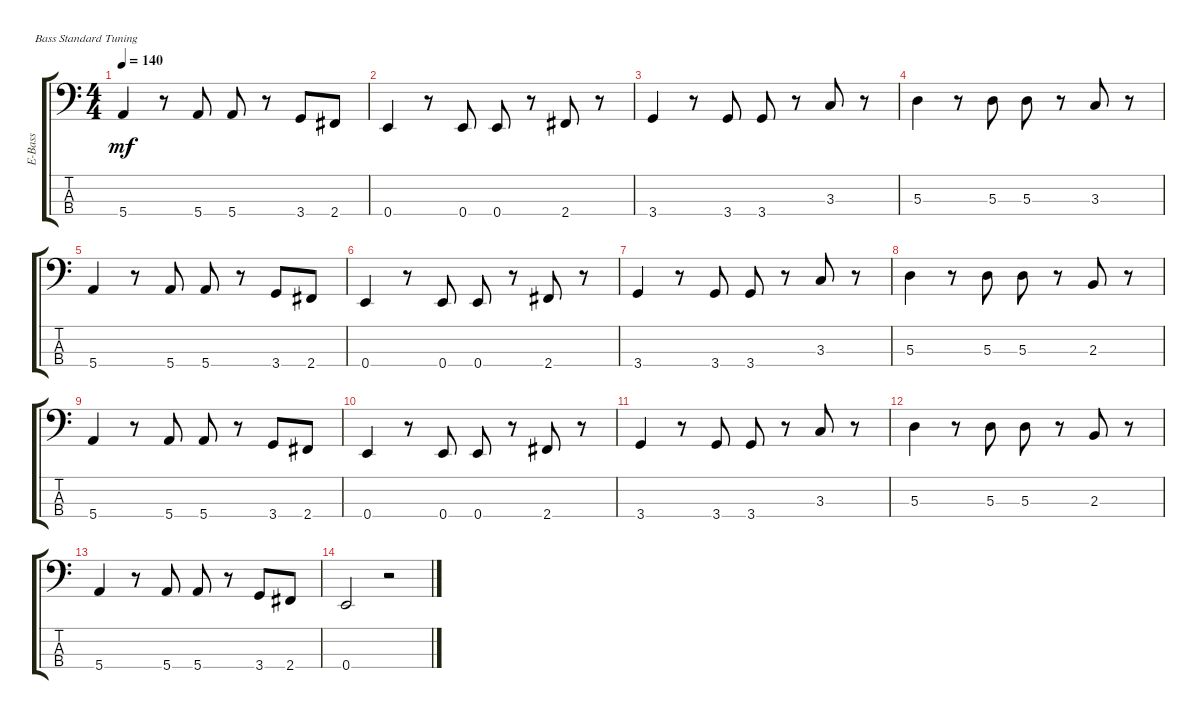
\track ("Electric Bass" "E-Bass") {instrument electricbassfinger}
\staff {score tabs}
\tuning (G2 D2 A1 E1)
\ts (4 4)
\tempo 140
\clef f4
\ks c
5.4.4{dy mf} r.8 5.4.8 5.4.8 r.8 3.4.8 2.4.8 |
0.4.4 r.8 0.4.8 0.4.8 r.8 2.4.8 r.8 |
3.4.4 r.8 3.4.8 3.4.8 r.8 3.3.8 r.8 |
5.3.4 r.8 5.3.8 5.3.8 r.8 3.3.8 r.8 |
5.4.4 r.8 5.4.8 5.4.8 r.8 3.4.8 2.4.8 |
0.4.4 r.8 0.4.8 0.4.8 r.8 2.4.8 r.8 |
3.4.4 r.8 3.4.8 3.4.8 r.8 3.3.8 r.8 |
5.3.4 r.8 5.3.8 5.3.8 r.8 2.3.8 r.8 |
5.4.4 r.8 5.4.8 5.4.8 r.8 3.4.8 2.4.8 |
0.4.4 r.8 0.4.8 0.4.8 r.8 2.4.8 r.8 |
3.4.4 r.8 3.4.8 3.4.8 r.8 3.3.8 r.8 |
5.3.4 r.8 5.3.8 5.3.8 r.8 2.3.8 r.8 |
5.4.4 r.8 5.4.8 5.4.8 r.8 3.4.8 2.4.8 |
\scale
0.333333 0.4.2 r.2
